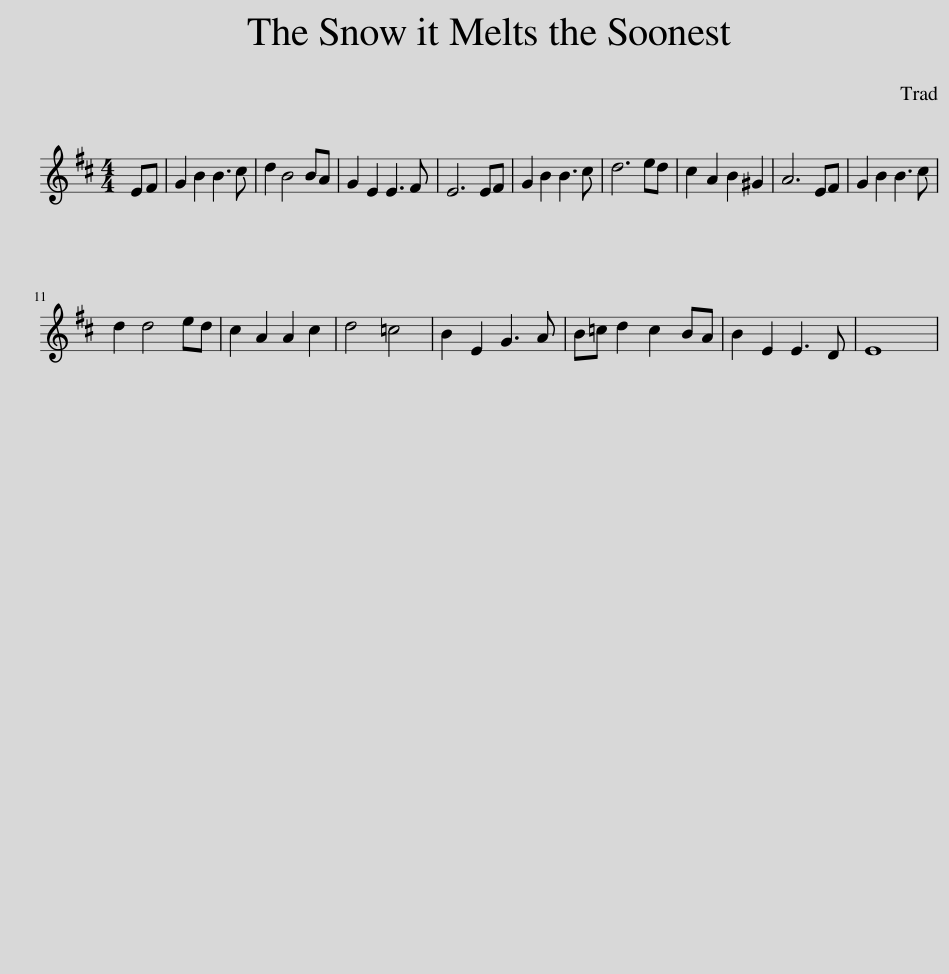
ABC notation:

X:1
L:1/8
M:4/4
I:linebreak $
K:D
V:1 treble
V:1
 EF | G2 B2 B3 c | d2 B4 BA | G2 E2 E3 F | E6 EF | %5
 G2 B2 B3 c | d6 ed | c2 A2 B2 ^G2 | A6 EF | G2 B2 B3 c |$ %10
 d2 d4 ed | c2 A2 A2 c2 | d4 =c4 | B2 E2 G3 A | B=c d2 c2 BA | %15
 B2 E2 E3 D | E8 | %17
